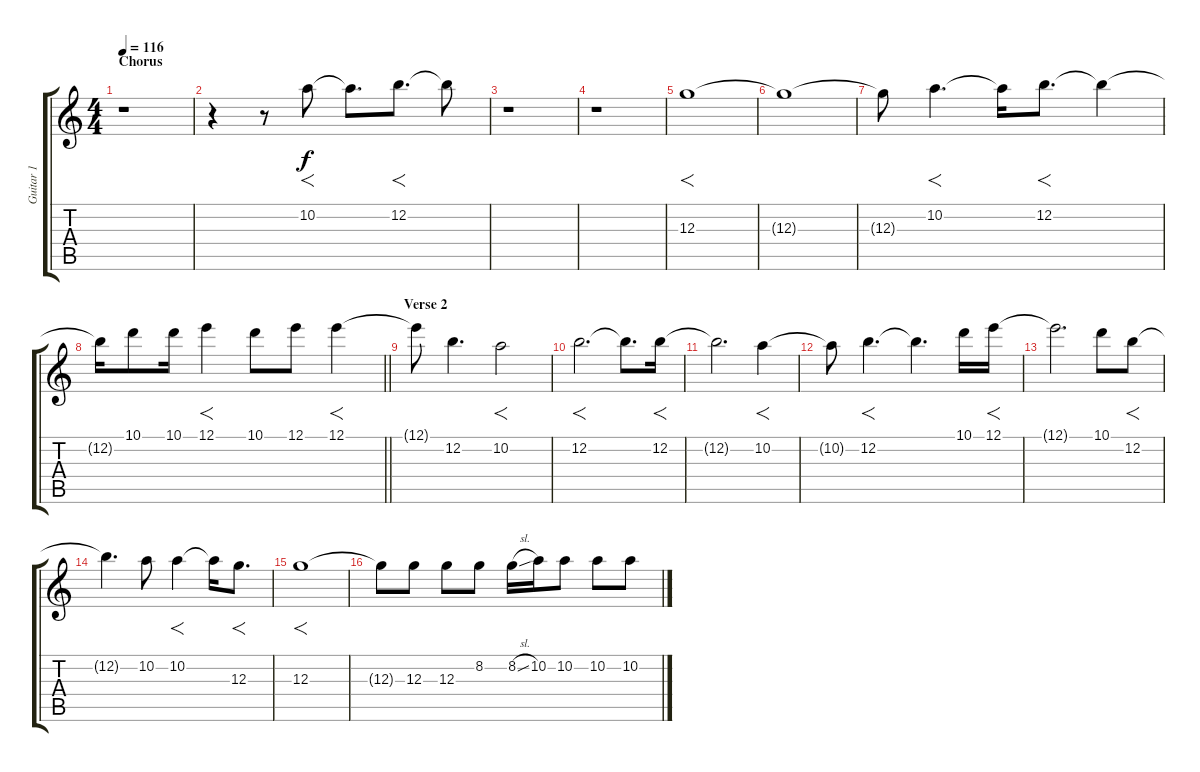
\track ("Guitar 1" "Guitar 1") {instrument electricguitarclean}
\staff {score tabs}
\tuning (E4 B3 G3 D3 A2 E2) {hide}
\ts (4 4)
\section ("" "Chorus")
\tempo 116
\clef g2
\ks c
r.1{dy f} |
r.4 r.8 10.2.8{f} 10.2{t}.8{d} 12.2.8{f d} 12.2{t}.8 |
r.1 |
r.1 |
12.3.1{f} |
12.3{t}.1 |
12.3{t}.8 10.2.4{f d} 10.2{t}.16 12.2.8{f d} 12.2{t}.4 |
\barLineRight lightlight
12.2{t}.16 10.1.8 10.1.16 12.1.4{f} 10.1.8 12.1.8 12.1.4{f} |
\section ("" "Verse 2")
12.1{t}.8 12.2.4{d} 10.2.2{f} |
12.2.2{f d} 12.2{t}.8{d} 12.2.16{f} |
12.2{t}.2{d} 10.2.4{f} |
10.2{t}.8 12.2.4{f d} 12.2{t}.4{d} 10.1.16 12.1.16{f} |
12.1{t}.2{d} 10.1.8 12.2.8{f} |
12.2{t}.4{d} 10.2.8 10.2.4{f} 10.2{t}.16 12.3.8{f d} |
12.3.1{f} |
12.3{t}.8 12.3.8 12.3.8 8.2.8 8.2{sl}.16 10.2.16 10.2.8 10.2.8 10.2.8
